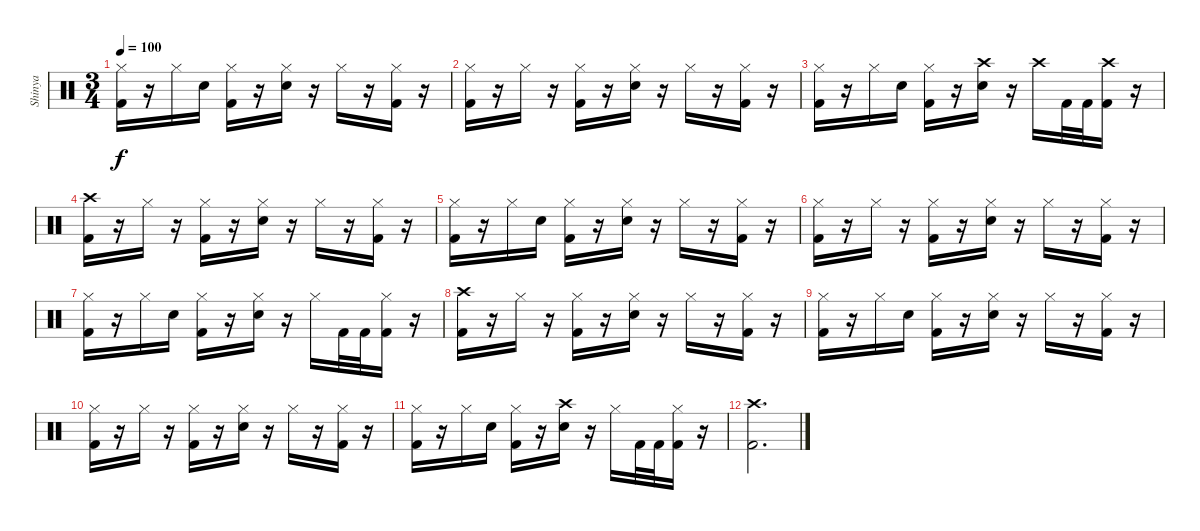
\track ("Shinya" "Shinya") {instrument percussion}
\staff {score}
\articulation defaults
\ts (3 4)
\tempo 100
\clef neutral
\ks c
("Hi-Hat (closed)" "Kick (hit) 2").16{dy f} r.16 "Hi-Hat (closed)".16 "Snare (hit) 2".16 ("Hi-Hat (closed)" "Kick (hit) 2").16 r.16 ("Hi-Hat (closed)" "Snare (hit) 2").16 r.16 "Hi-Hat (closed)".16 r.16 ("Hi-Hat (closed)" "Kick (hit) 2").16 r.16 |
("Hi-Hat (closed)" "Kick (hit) 2").16 r.16 "Hi-Hat (closed)".16 r.16 ("Hi-Hat (closed)" "Kick (hit) 2").16 r.16 ("Hi-Hat (closed)" "Snare (hit) 2").16 r.16 "Hi-Hat (closed)".16 r.16 ("Hi-Hat (closed)" "Kick (hit) 2").16 r.16 |
("Hi-Hat (closed)" "Kick (hit) 2").16 r.16 "Hi-Hat (closed)".16 "Snare (hit) 2".16 ("Hi-Hat (closed)" "Kick (hit) 2").16 r.16 ("Crash high (hit)" "Snare (hit) 2").16 r.16 "Crash high (hit)".16 "Kick (hit) 2".32 "Kick (hit) 2".32 ("Crash high (hit)" "Kick (hit) 2").16 r.16 |
("Crash high (hit)" "Kick (hit) 2").16 r.16 "Hi-Hat (closed)".16 r.16 ("Hi-Hat (closed)" "Kick (hit) 2").16 r.16 ("Hi-Hat (closed)" "Snare (hit) 2").16 r.16 "Hi-Hat (closed)".16 r.16 ("Hi-Hat (closed)" "Kick (hit) 2").16 r.16 |
("Hi-Hat (closed)" "Kick (hit) 2").16 r.16 "Hi-Hat (closed)".16 "Snare (hit) 2".16 ("Hi-Hat (closed)" "Kick (hit) 2").16 r.16 ("Hi-Hat (closed)" "Snare (hit) 2").16 r.16 "Hi-Hat (closed)".16 r.16 ("Hi-Hat (closed)" "Kick (hit) 2").16 r.16 |
("Hi-Hat (closed)" "Kick (hit) 2").16 r.16 "Hi-Hat (closed)".16 r.16 ("Hi-Hat (closed)" "Kick (hit) 2").16 r.16 ("Hi-Hat (closed)" "Snare (hit) 2").16 r.16 "Hi-Hat (closed)".16 r.16 ("Hi-Hat (closed)" "Kick (hit) 2").16 r.16 |
("Hi-Hat (closed)" "Kick (hit) 2").16 r.16 "Hi-Hat (closed)".16 "Snare (hit) 2".16 ("Hi-Hat (closed)" "Kick (hit) 2").16 r.16 ("Hi-Hat (closed)" "Snare (hit) 2").16 r.16 "Hi-Hat (closed)".16 "Kick (hit) 2".32 "Kick (hit) 2".32 ("Hi-Hat (closed)" "Kick (hit) 2").16 r.16 |
("Crash high (hit)" "Kick (hit) 2").16 r.16 "Hi-Hat (closed)".16 r.16 ("Hi-Hat (closed)" "Kick (hit) 2").16 r.16 ("Hi-Hat (closed)" "Snare (hit) 2").16 r.16 "Hi-Hat (closed)".16 r.16 ("Hi-Hat (closed)" "Kick (hit) 2").16 r.16 |
("Hi-Hat (closed)" "Kick (hit) 2").16 r.16 "Hi-Hat (closed)".16 "Snare (hit) 2".16 ("Hi-Hat (closed)" "Kick (hit) 2").16 r.16 ("Hi-Hat (closed)" "Snare (hit) 2").16 r.16 "Hi-Hat (closed)".16 r.16 ("Hi-Hat (closed)" "Kick (hit) 2").16 r.16 |
("Hi-Hat (closed)" "Kick (hit) 2").16 r.16 "Hi-Hat (closed)".16 r.16 ("Hi-Hat (closed)" "Kick (hit) 2").16 r.16 ("Hi-Hat (closed)" "Snare (hit) 2").16 r.16 "Hi-Hat (closed)".16 r.16 ("Hi-Hat (closed)" "Kick (hit) 2").16 r.16 |
("Hi-Hat (closed)" "Kick (hit) 2").16 r.16 "Hi-Hat (closed)".16 "Snare (hit) 2".16 ("Hi-Hat (closed)" "Kick (hit) 2").16 r.16 ("Crash high (hit)" "Snare (hit) 2").16 r.16 "Hi-Hat (closed)".16 "Kick (hit) 2".32 "Kick (hit) 2".32 ("Hi-Hat (closed)" "Kick (hit) 2").16 r.16 |
("Crash high (hit)" "Kick (hit) 2").2{d}
